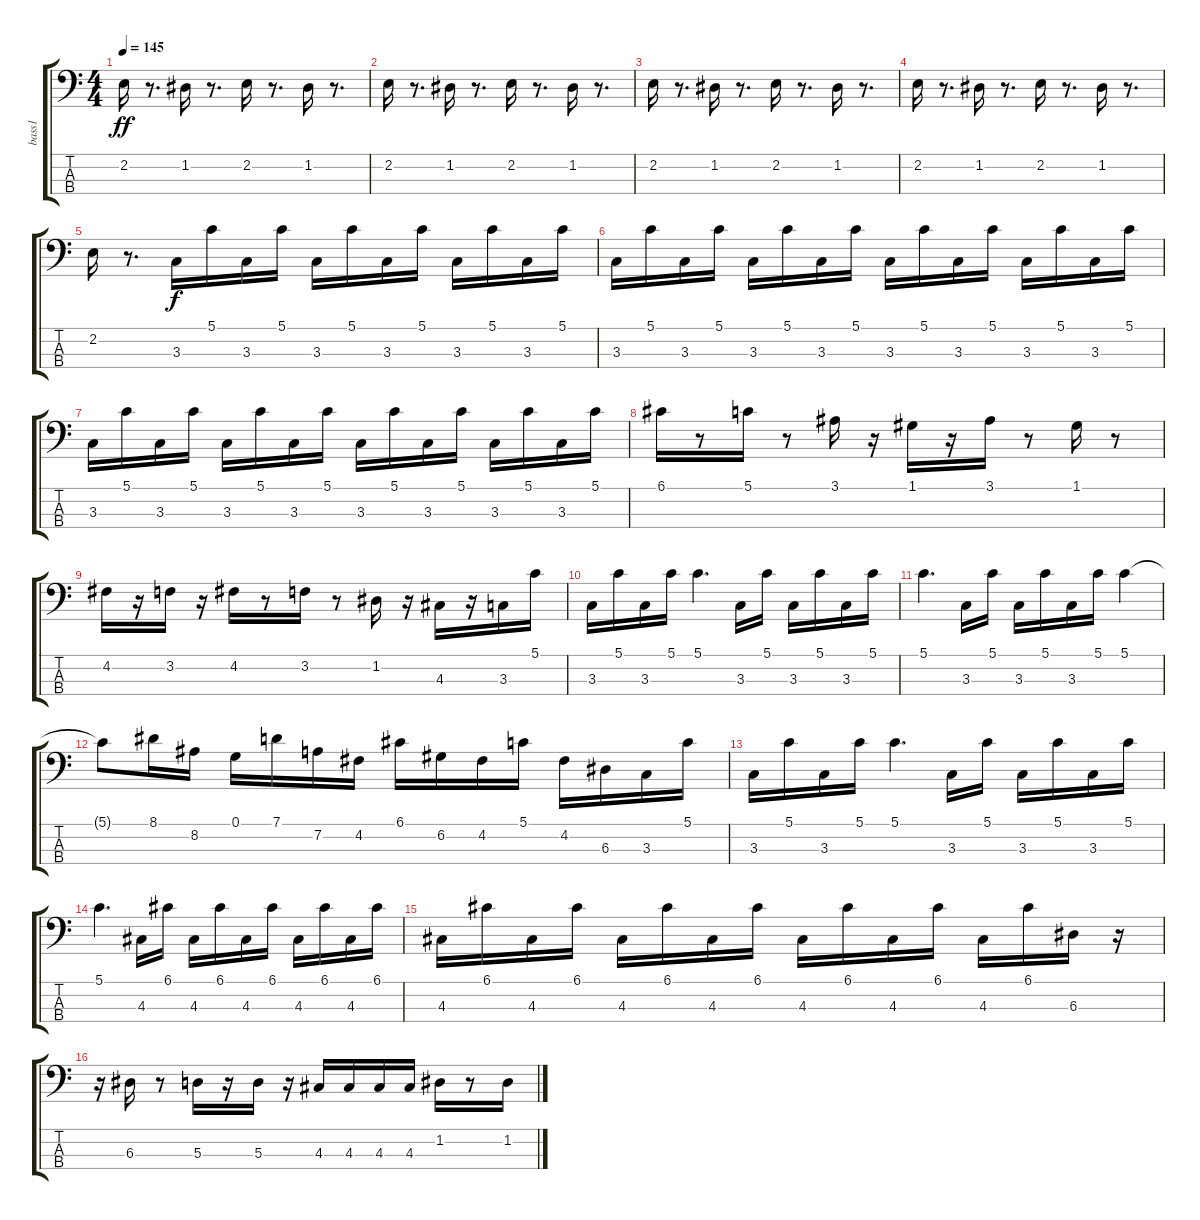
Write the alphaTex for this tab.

\track ("bass1" "bass1") {instrument electricbassfinger}
\staff {score tabs}
\tuning (G2 D2 A1 E1) {hide}
\ts (4 4)
\tempo 145
\clef f4
\ks c
2.2.16{dy ff} r.8{d} 1.2.16 r.8{d} 2.2.16 r.8{d} 1.2.16 r.8{d} |
2.2.16 r.8{d} 1.2.16 r.8{d} 2.2.16 r.8{d} 1.2.16 r.8{d} |
2.2.16 r.8{d} 1.2.16 r.8{d} 2.2.16 r.8{d} 1.2.16 r.8{d} |
2.2.16 r.8{d} 1.2.16 r.8{d} 2.2.16 r.8{d} 1.2.16 r.8{d} |
2.2.16 r.8{d} 3.3.16{dy f} 5.1.16 3.3.16 5.1.16 3.3.16 5.1.16 3.3.16 5.1.16 3.3.16 5.1.16 3.3.16 5.1.16 |
3.3.16 5.1.16 3.3.16 5.1.16 3.3.16 5.1.16 3.3.16 5.1.16 3.3.16 5.1.16 3.3.16 5.1.16 3.3.16 5.1.16 3.3.16 5.1.16 |
3.3.16 5.1.16 3.3.16 5.1.16 3.3.16 5.1.16 3.3.16 5.1.16 3.3.16 5.1.16 3.3.16 5.1.16 3.3.16 5.1.16 3.3.16 5.1.16 |
6.1.16 r.8 5.1.16 r.8 3.1.16 r.16 1.1.16 r.16 3.1.16 r.8 1.1.16 r.8 |
4.2.16 r.16 3.2.16 r.16 4.2.16 r.8 3.2.16 r.8 1.2.16 r.16 4.3.16 r.16 3.3.16 5.1.16 |
3.3.16 5.1.16 3.3.16 5.1.16 5.1.4{d} 3.3.16 5.1.16 3.3.16 5.1.16 3.3.16 5.1.16 |
5.1.4{d} 3.3.16 5.1.16 3.3.16 5.1.16 3.3.16 5.1.16 5.1.4 |
5.1{t}.8 8.1.16 8.2.16 0.1.16 7.1.16 7.2.16 4.2.16 6.1.16 6.2.16 4.2.16 5.1.16 4.2.16 6.3.16 3.3.16 5.1.16 |
3.3.16 5.1.16 3.3.16 5.1.16 5.1.4{d} 3.3.16 5.1.16 3.3.16 5.1.16 3.3.16 5.1.16 |
5.1.4{d} 4.3.16 6.1.16 4.3.16 6.1.16 4.3.16 6.1.16 4.3.16 6.1.16 4.3.16 6.1.16 |
4.3.16 6.1.16 4.3.16 6.1.16 4.3.16 6.1.16 4.3.16 6.1.16 4.3.16 6.1.16 4.3.16 6.1.16 4.3.16 6.1.16 6.3.16 r.16 |
r.16 6.3.16 r.8 5.3.16 r.16 5.3.16 r.16 4.3.16 4.3.16 4.3.16 4.3.16 1.2.16 r.8 1.2.16
